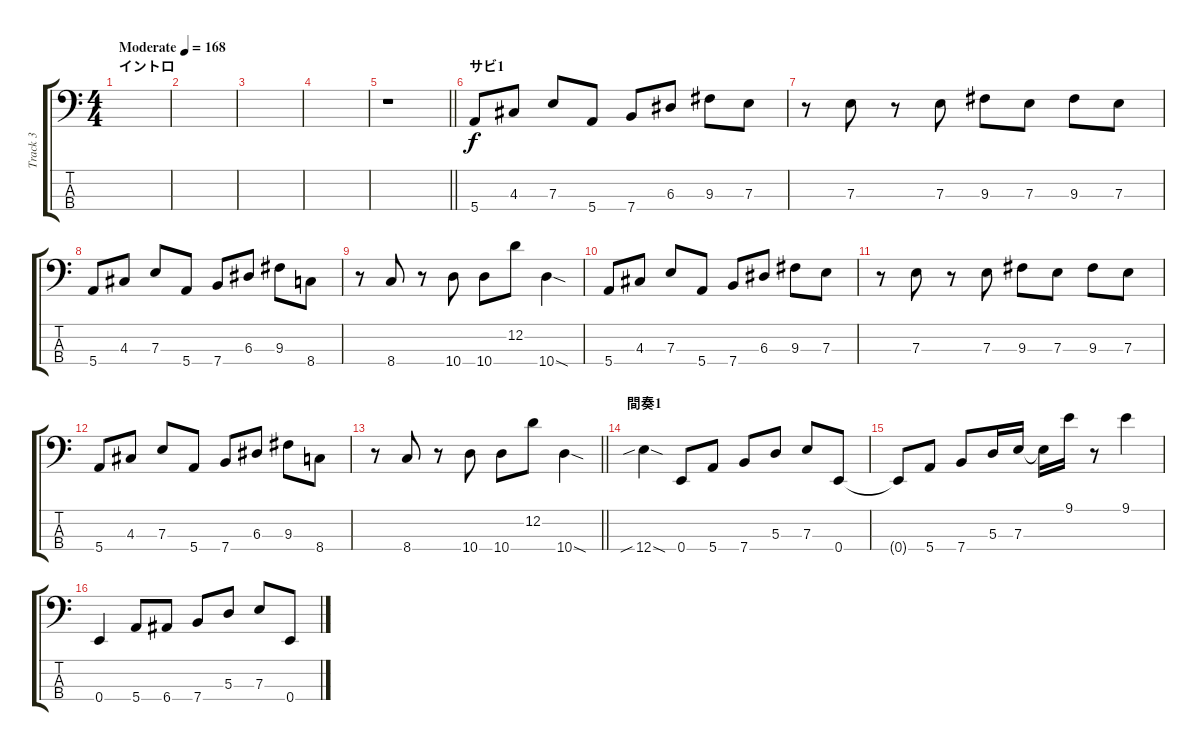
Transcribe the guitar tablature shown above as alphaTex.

\track ("Track 3" "Track 3") {instrument electricbassfinger}
\staff {score tabs}
\tuning (G2 D2 A1 E1) {hide}
\ts (4 4)
\section ("" "イントロ")
\tempo (168 "Moderate")
\clef f4
\ks c
|
|
|
|
\barLineRight lightlight
r.1 |
\section ("" "サビ1")
5.4.8 4.3.8 7.3.8 5.4.8 7.4.8 6.3.8 9.3.8 7.3.8 |
r.8 7.3.8 r.8 7.3.8 9.3.8 7.3.8 9.3.8 7.3.8 |
5.4.8 4.3.8 7.3.8 5.4.8 7.4.8 6.3.8 9.3.8 8.4.8 |
r.8 8.4.8 r.8 10.4.8 10.4.8 12.2.8 10.4{sod}.4 |
5.4.8 4.3.8 7.3.8 5.4.8 7.4.8 6.3.8 9.3.8 7.3.8 |
r.8 7.3.8 r.8 7.3.8 9.3.8 7.3.8 9.3.8 7.3.8 |
5.4.8 4.3.8 7.3.8 5.4.8 7.4.8 6.3.8 9.3.8 8.4.8 |
\barLineRight lightlight
r.8 8.4.8 r.8 10.4.8 10.4.8 12.2.8 10.4{sod}.4 |
\section ("" "間奏1")
12.4{sib sod}.4 0.4.8 5.4.8 7.4.8 5.3.8 7.3.8 0.4.8 |
0.4{t}.8 5.4.8 7.4.8 5.3.16 7.3.16 7.3{t}.16 9.1.16 r.8 9.1.4 |
0.4.4 5.4.8 6.4.8 7.4.8 5.3.8 7.3.8 0.4.8
